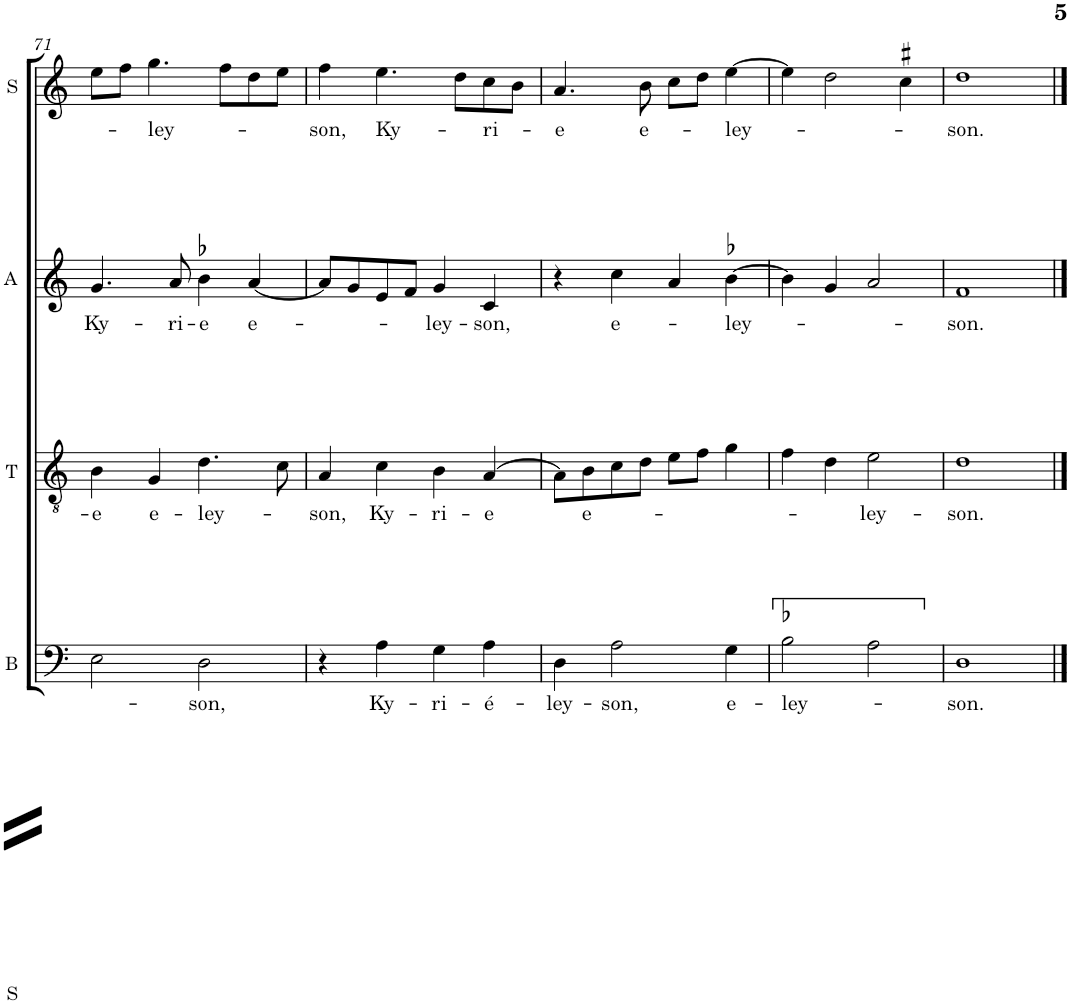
**kern	**text	**kern	**text	**kern	**text	**kern	**text
*part4	*part4	*part3	*part3	*part2	*part2	*part1	*part1
*staff4	*staff4	*staff3	*staff3	*staff2	*staff2	*staff1	*staff1
*I"B	*	*I"T	*	*I"A	*	*I"S	*
*I'B	*	*I'T	*	*I'A	*	*I'S	*
!!LO:PB:g=z
*clefF4	*	*clefGv2	*	*clefG2	*	*clefG2	*
*k[]	*	*k[]	*	*k[]	*	*k[]	*
*M2/2	*	*M2/2	*	*M2/2	*	*M2/2	*
*met(c|)	*	*met(c|)	*	*met(c|)	*	*met(c|)	*
=71	=71	=71	=71	=71	=71	=71	=71
!	!	!	!LO:LY:b	!	!LO:LY:b	!	!
2E\	.	4B\	-e	4.g/	Ky-	8ee\L	.
.	.	.	.	.	.	8ff\J	.
!	!	!	!LO:LY:b	!	!	!	!LO:LY:b
.	.	4G/	e-	.	.	4.gg\	-ley-
!	!	!	!	!	!LO:LY:b	!	!
.	.	.	.	8a/	-ri-	.	.
!	!LO:LY:b	!	!LO:LY:b	!	!LO:LY:b	!	!
2D\	-son,	4.d\	-ley-	4b-X\	-e	.	.
.	.	.	.	.	.	8ff\L	.
!	!	!	!	!	!LO:LY:b	!	!
.	.	.	.	[4a/	e-	8dd\	.
.	.	8c\	.	.	.	8ee\J	.
=72	=72	=72	=72	=72	=72	=72	=72
!	!	!	!LO:LY:b	!	!	!	!LO:LY:b
4r	.	4A/	-son,	8a/L]	.	4ff\	-son,
.	.	.	.	8g/	.	.	.
!	!LO:LY:b	!	!LO:LY:b	!	!	!	!LO:LY:b
4A\	Ky-	4c\	Ky-	8e/	.	4.ee\	Ky-
.	.	.	.	8f/J	.	.	.
!	!LO:LY:b	!	!LO:LY:b	!	!LO:LY:b	!	!
4G\	-ri-	4B\	-ri-	4g/	-ley-	.	.
.	.	.	.	.	.	8dd\L	.
!	!LO:LY:b	!	!LO:LY:b	!	!LO:LY:b	!	!LO:LY:b
4A\	-é-	[4A/	-e	4c/	-son,	8cc\	ri-
.	.	.	.	.	.	8b\J	.
=73	=73	=73	=73	=73	=73	=73	=73
!	!LO:LY:b	!	!	!	!	!	!LO:LY:b
4D\	-ley-	8A\L]	.	4r	.	4.a/	-e
!	!	!	!LO:LY:b	!	!	!	!
.	.	8B\	e-	.	.	.	.
!	!LO:LY:b	!	!	!	!LO:LY:b	!	!
2A\	-son,	8c\	.	4cc\	e-	.	.
!	!	!	!	!	!	!	!LO:LY:b
.	.	8d\J	.	.	.	8b\	e-
.	.	8e\L	.	4a/	.	8cc\L	.
.	.	8f\J	.	.	.	8dd\J	.
!	!LO:LY:b	!	!	!	!LO:LY:b	!	!LO:LY:b
4G\	e-	4g\	.	[4b-X\	-ley-	[4ee\	-ley-
=74	=74	=74	=74	=74	=74	=74	=74
!	!LO:LY:b	!	!	!	!	!	!
2B-X\	-ley-	4f\	.	4b-\]	.	4ee\]	.
.	.	4d\	.	4g/	.	2dd\	.
!	!	!	!LO:LY:b	!	!	!	!
2A\	.	2e\	-ley-	2a/	.	.	.
.	.	.	.	.	.	4cc#X\	.
=75	=75	=75	=75	=75	=75	=75	=75
!	!LO:LY:b	!	!LO:LY:b	!	!LO:LY:b	!	!LO:LY:b
1D	-son.	1d	-son.	1f	-son.	1dd	-son.
==	==	==	==	==	==	==	==
*-	*-	*-	*-	*-	*-	*-	*-
